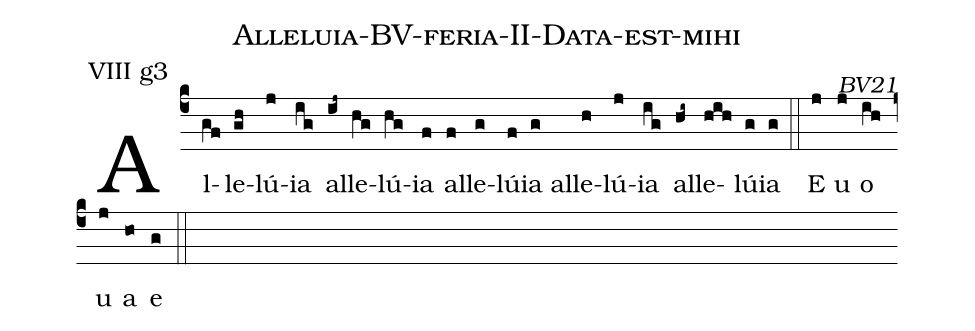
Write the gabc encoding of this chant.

name: Alleluia-BV-feria-II-Data-est-mihi;
commentary: BV21;
annotation: VIII g3;
%%
(c4) Al(gf)le(gh)lú(j)ia(ig) al(ij~)le(hg)lú(hg)ia(f) al(f)le(g)lú(f)ia al(g)le(h)lú(j)ia(ig) al(hi~)le(hih)lú(g)ia(g) (::) E(j) u(j) o(ih) u(j) a(ho) e(g) (::)
